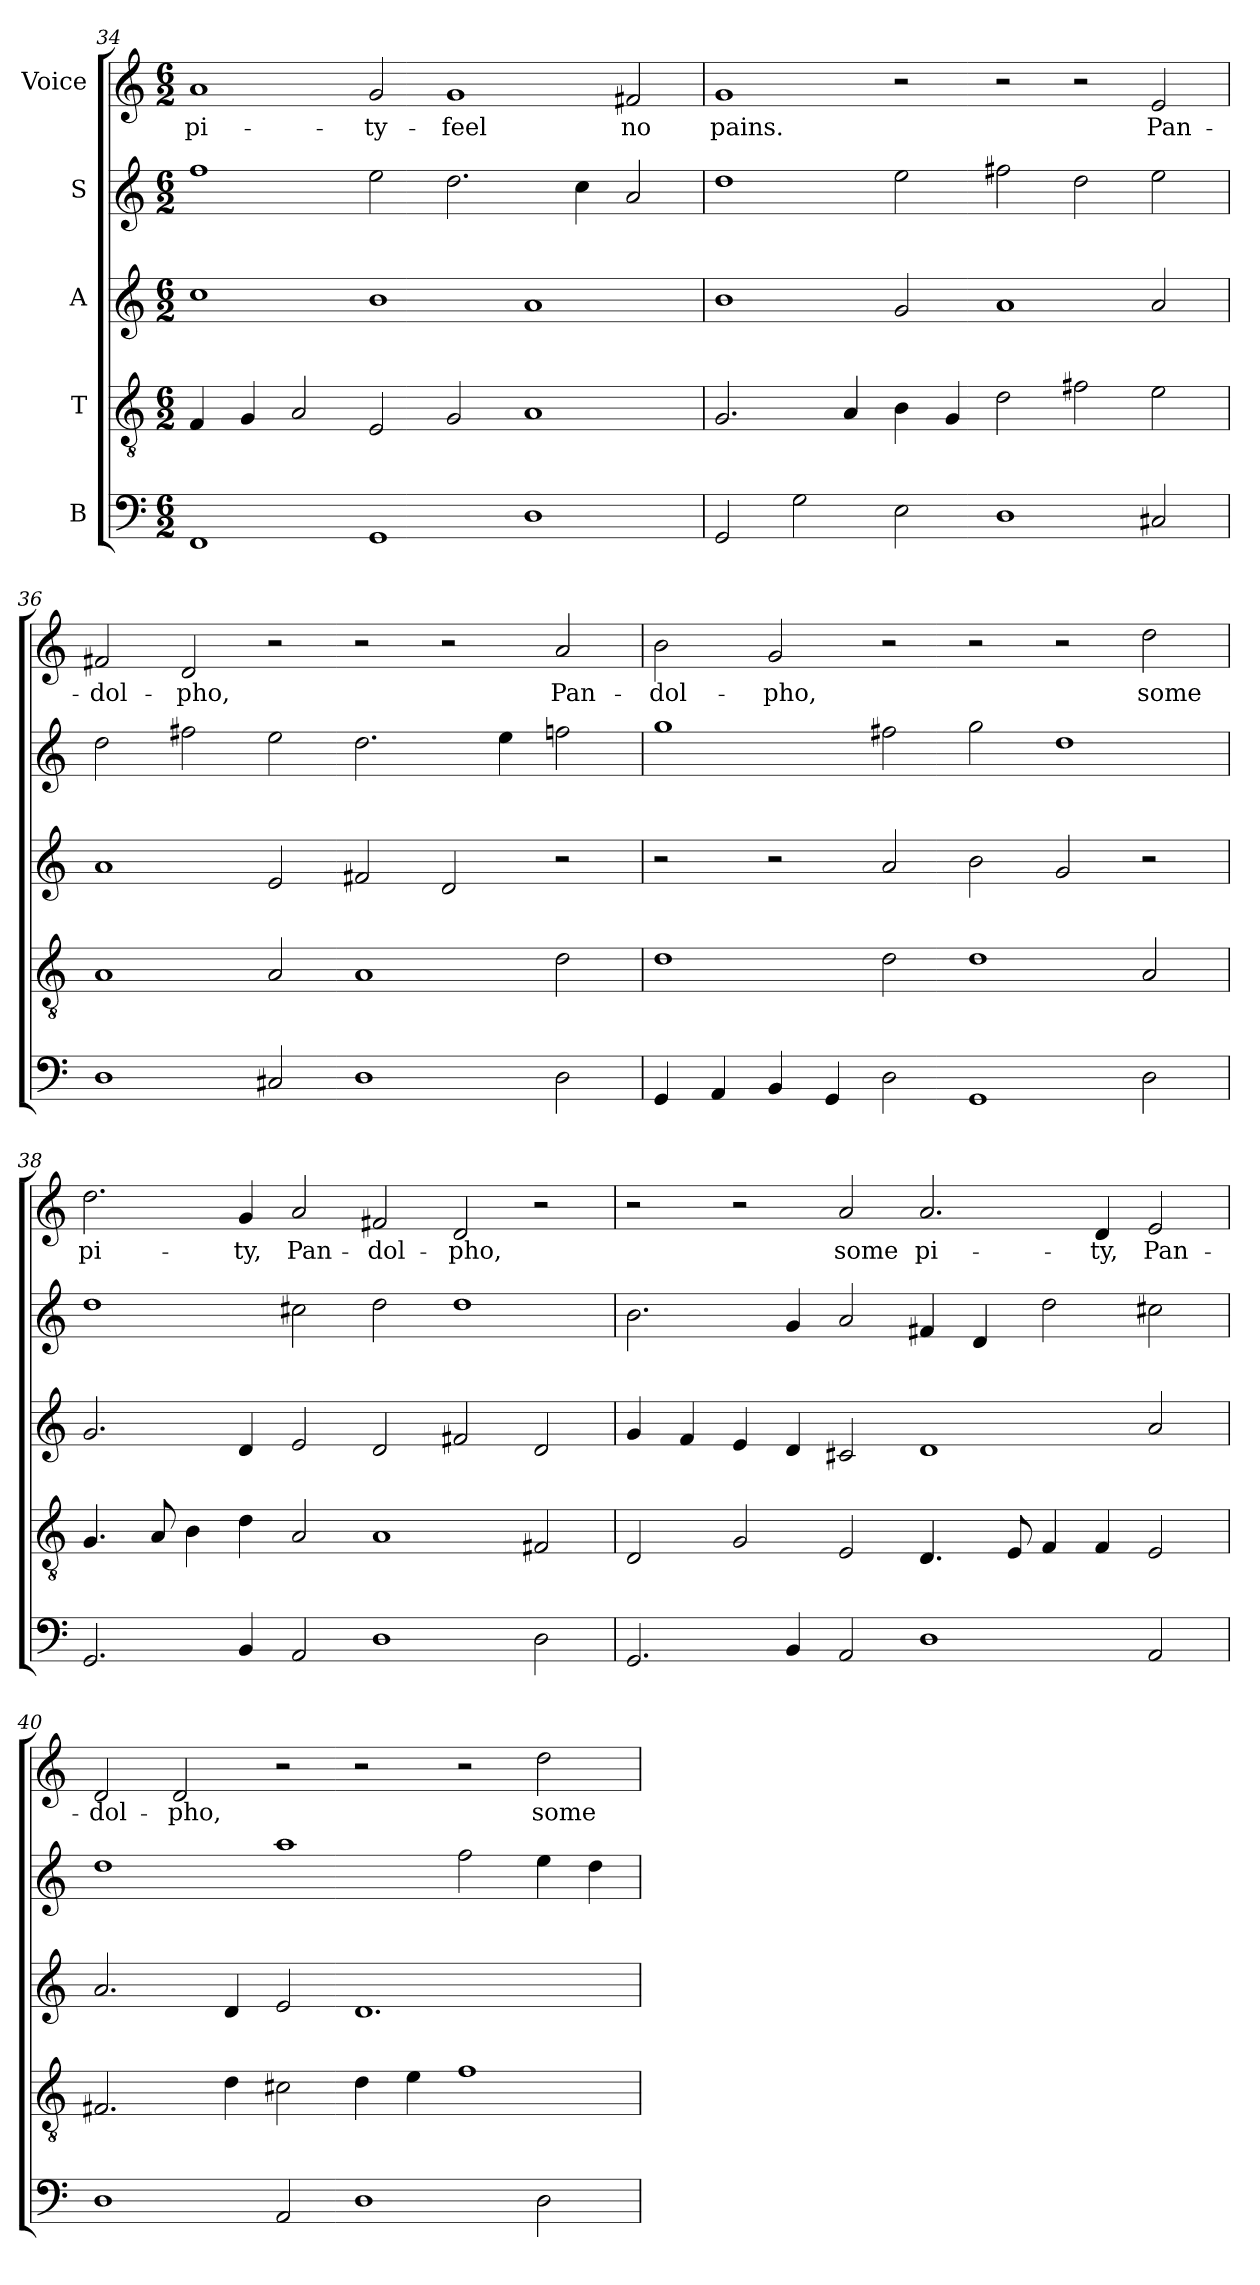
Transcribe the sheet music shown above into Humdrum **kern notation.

**kern	**kern	**kern	**kern	**kern	**text
*part5	*part4	*part3	*part2	*part1	*part1
*staff5	*staff4	*staff3	*staff2	*staff1	*staff1
*I"B	*I"T	*I"A	*I"S	*I"Voice	*
*clefF4	*clefGv2	*clefG2	*clefG2	*clefG2	*
*k[]	*k[]	*k[]	*k[]	*k[]	*
*C:	*C:	*C:	*C:	*C:	*
*M6/2	*M6/2	*M6/2	*M6/2	*M6/2	*
=34	=34	=34	=34	=34	=34
!	!	!	!	!	!LO:LY:b
1FF	4F/	1cc	1ff	1a	pi-
.	4G/	.	.	.	.
.	2A/	.	.	.	.
!	!	!	!	!	!LO:LY:b
1GG	2E/	1b	2ee\	2g/	-ty-
!	!	!	!	!	!LO:LY:b
.	2G/	.	2.dd\	1g	-feel
1D	1A	1a	.	.	.
.	.	.	4cc\	.	.
!	!	!	!	!	!LO:LY:b
.	.	.	2a/	2f#X/	no
=35	=35	=35	=35	=35	=35
!	!	!	!	!	!LO:LY:b
2GG/	2.G/	1b	1dd	1g	pains.
2G\	.	.	.	.	.
.	4A/	.	.	.	.
2E\	4B\	2g/	2ee\	2r	.
.	4G/	.	.	.	.
1D	2d\	1a	2ff#X\	2r	.
.	2f#X\	.	2dd\	2r	.
!	!	!	!	!	!LO:LY:b
2C#X/	2e\	2a/	2ee\	2e/	Pan-
!!LO:LB:g=z
=36	=36	=36	=36	=36	=36
!	!	!	!	!	!LO:LY:b
1D	1A	1a	2dd\	2f#X/	-dol-
!	!	!	!	!	!LO:LY:b
.	.	.	2ff#X\	2d/	-pho,
2C#X/	2A/	2e/	2ee\	2r	.
1D	1A	2f#X/	2.dd\	2r	.
.	.	2d/	.	2r	.
.	.	.	4ee\	.	.
!	!	!	!	!	!LO:LY:b
2D\	2d\	2r	2ffn\	2a/	Pan-
=37	=37	=37	=37	=37	=37
!	!	!	!	!	!LO:LY:b
4GG/	1d	2r	1gg	2b\	-dol-
4AA/	.	.	.	.	.
!	!	!	!	!	!LO:LY:b
4BB/	.	2r	.	2g/	-pho,
4GG/	.	.	.	.	.
2D\	2d\	2a/	2ff#X\	2r	.
1GG	1d	2b\	2gg\	2r	.
.	.	2g/	1dd	2r	.
!	!	!	!	!	!LO:LY:b
2D\	2A/	2r	.	2dd\	some
=38	=38	=38	=38	=38	=38
!	!	!	!	!	!LO:LY:b
2.GG/	4.G/	2.g/	1dd	2.dd\	pi-
.	8A/	.	.	.	.
.	4B\	.	.	.	.
!	!	!	!	!	!LO:LY:b
4BB/	4d\	4d/	.	4g/	-ty,
!	!	!	!	!	!LO:LY:b
2AA/	2A/	2e/	2cc#X\	2a/	Pan-
!	!	!	!	!	!LO:LY:b
1D	1A	2d/	2dd\	2f#X/	-dol-
!	!	!	!	!	!LO:LY:b
.	.	2f#X/	1dd	2d/	-pho,
2D\	2F#X/	2d/	.	2r	.
=39	=39	=39	=39	=39	=39
2.GG/	2D/	4g/	2.b\	2r	.
.	.	4f/	.	.	.
.	2G/	4e/	.	2r	.
4BB/	.	4d/	4g/	.	.
!	!	!	!	!	!LO:LY:b
2AA/	2E/	2c#X/	2a/	2a/	some
!	!	!	!	!	!LO:LY:b
1D	4.D/	1d	4f#X/	2.a/	pi-
.	.	.	4d/	.	.
.	8E/	.	.	.	.
.	4F/	.	2dd\	.	.
!	!	!	!	!	!LO:LY:b
.	4F/	.	.	4d/	-ty,
!	!	!	!	!	!LO:LY:b
2AA/	2E/	2a/	2cc#X\	2e/	Pan-
!!LO:LB:g=z
=40	=40	=40	=40	=40	=40
!	!	!	!	!	!LO:LY:b
1D	2.F#X/	2.a/	1dd	2d/	-dol-
!	!	!	!	!	!LO:LY:b
.	.	.	.	2d/	-pho,
.	4d\	4d/	.	.	.
2AA/	2c#X\	2e/	1aa	2r	.
1D	4d\	1.d	.	2r	.
.	4e\	.	.	.	.
.	1f	.	2ff\	2r	.
!	!	!	!	!	!LO:LY:b
2D\	.	.	4ee\	2dd\	some
.	.	.	4dd\	.	.
=	=	=	=	=	=
*-	*-	*-	*-	*-	*-
